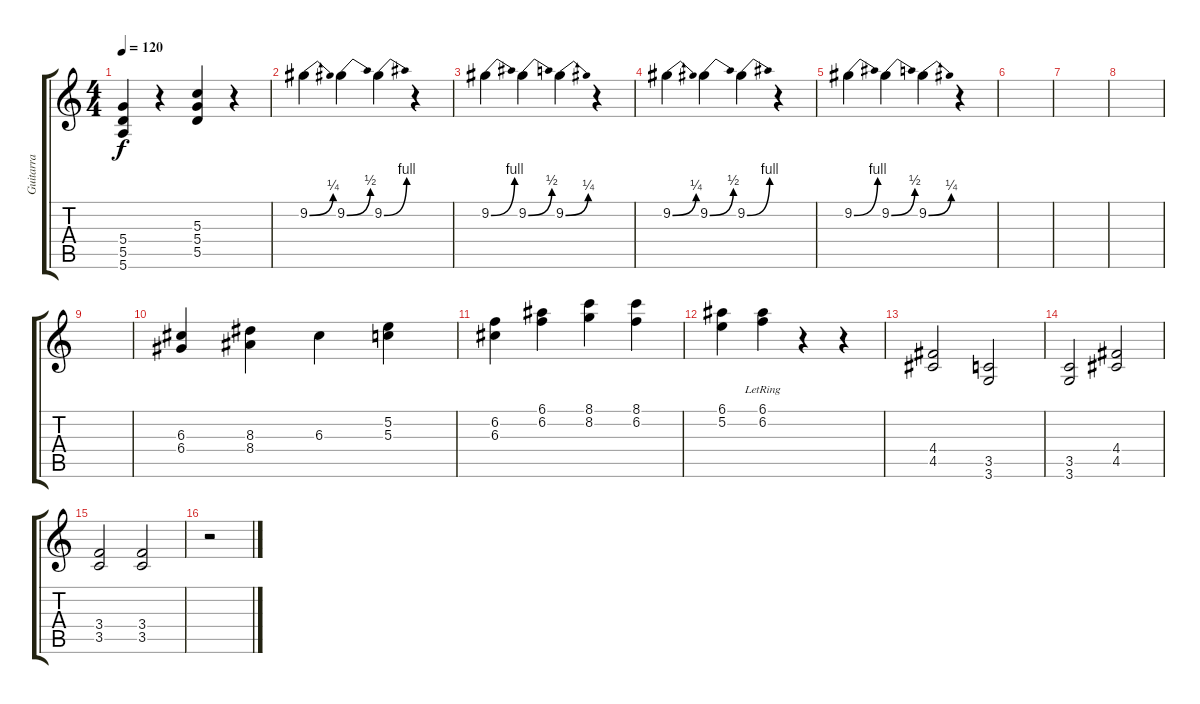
\track ("Guitarra" "Guitarra") {instrument distortionguitar}
\staff {score tabs}
\tuning (E4 B3 G3 D3 A2 E2) {hide}
\ts (4 4)
\tempo 120
\clef g2
\ks c
(5.4 5.5 5.6).4{dy f} r.4 (5.3 5.4 5.5).4 r.4 |
9.2{be (bend 0 0 60 1)}.4 9.2{be (bend 0 0 60 2)}.4 9.2{be (bend 0 0 60 4)}.4 r.4 |
9.2{be (bend 0 0 60 4)}.4 9.2{be (bend 0 0 60 2)}.4 9.2{be (bend 0 0 60 1)}.4 r.4 |
9.2{be (bend 0 0 60 1)}.4 9.2{be (bend 0 0 60 2)}.4 9.2{be (bend 0 0 60 4)}.4 r.4 |
9.2{be (bend 0 0 60 4)}.4 9.2{be (bend 0 0 60 2)}.4 9.2{be (bend 0 0 60 1)}.4 r.4 |
|
|
|
|
(6.3 6.4).4 (8.3 8.4).4 6.3.4 (5.2 5.3).4 |
(6.2 6.3).4 (6.1 6.2).4 (8.1 8.2).4 (8.1 6.2).4 |
(6.1 5.2).4 (6.1{lr} 6.2{lr}).4 r.4 r.4 |
(4.4 4.5).2 (3.5 3.6).2 |
(3.5 3.6).2 (4.4 4.5).2 |
(3.4 3.5).2 (3.4 3.5).2 |
r.2
